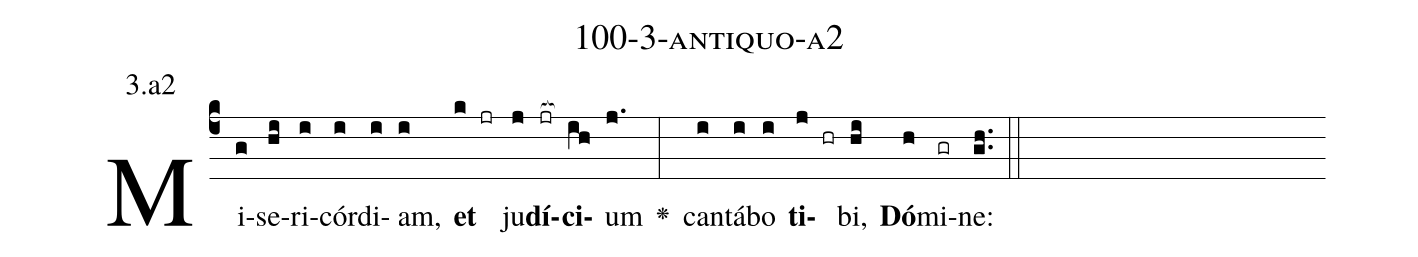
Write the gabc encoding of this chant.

name: 100-3-antiquo-a2;
annotation: 3.a2;
%%
(c4)Mi(g)se(hi)ri(i)cór(i)di(i)am,(i) <b>et</b>(k jr) ju(j)<b>dí</b>(jr[ocb:1{])<b>ci</b>(ih[ocb:0}])um(j.) <v>\greheightstar</v>(:) can(i)tá(i)bo(i) <b>ti</b>(j hr)bi,(hi) <b>Dó</b>(h)mi(gr)ne:(gh..) (::)


%E(i) u(i) o(j) u(hi) a(h) e.(gh..) (::)
